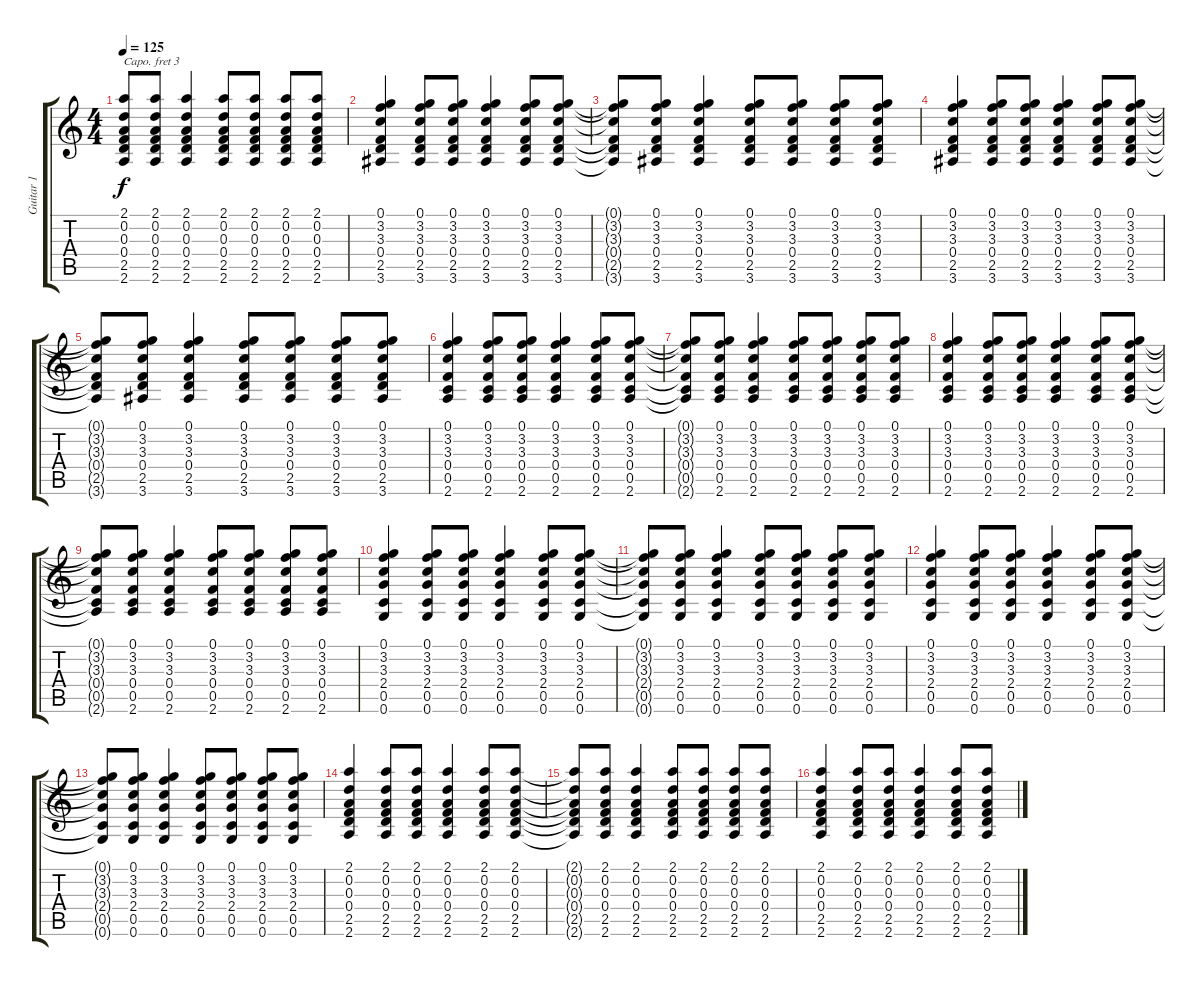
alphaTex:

\track ("Guitar 1" "Guitar 1") {instrument acousticguitarsteel}
\staff {score tabs}
\capo 3
\tuning (E4 B3 Gb3 D3 A2 E2) {hide}
\ts (4 4)
\tempo 125
\clef g2
\ks c
(2.1{t} 0.2{t} 0.3{t} 0.4{t} 2.5{t} 2.6{t}).8{dy f} (2.1 0.2 0.3 0.4 2.5 2.6).8 (2.1 0.2 0.3 0.4 2.5 2.6).4 (2.1 0.2 0.3 0.4 2.5 2.6).8 (2.1 0.2 0.3 0.4 2.5 2.6).8 (2.1 0.2 0.3 0.4 2.5 2.6).8 (2.1 0.2 0.3 0.4 2.5 2.6).8 |
(0.1 3.2 3.3 0.4 2.5 3.6).4 (0.1 3.2 3.3 0.4 2.5 3.6).8 (0.1 3.2 3.3 0.4 2.5 3.6).8 (0.1 3.2 3.3 0.4 2.5 3.6).4 (0.1 3.2 3.3 0.4 2.5 3.6).8 (0.1 3.2 3.3 0.4 2.5 3.6).8 |
(0.1{t} 3.2{t} 3.3{t} 0.4{t} 2.5{t} 3.6{t}).8 (0.1 3.2 3.3 0.4 2.5 3.6).8 (0.1 3.2 3.3 0.4 2.5 3.6).4 (0.1 3.2 3.3 0.4 2.5 3.6).8 (0.1 3.2 3.3 0.4 2.5 3.6).8 (0.1 3.2 3.3 0.4 2.5 3.6).8 (0.1 3.2 3.3 0.4 2.5 3.6).8 |
(0.1 3.2 3.3 0.4 2.5 3.6).4 (0.1 3.2 3.3 0.4 2.5 3.6).8 (0.1 3.2 3.3 0.4 2.5 3.6).8 (0.1 3.2 3.3 0.4 2.5 3.6).4 (0.1 3.2 3.3 0.4 2.5 3.6).8 (0.1 3.2 3.3 0.4 2.5 3.6).8 |
(0.1{t} 3.2{t} 3.3{t} 0.4{t} 2.5{t} 3.6{t}).8 (0.1 3.2 3.3 0.4 2.5 3.6).8 (0.1 3.2 3.3 0.4 2.5 3.6).4 (0.1 3.2 3.3 0.4 2.5 3.6).8 (0.1 3.2 3.3 0.4 2.5 3.6).8 (0.1 3.2 3.3 0.4 2.5 3.6).8 (0.1 3.2 3.3 0.4 2.5 3.6).8 |
(0.1 3.2 3.3 0.4 0.5 2.6).4 (0.1 3.2 3.3 0.4 0.5 2.6).8 (0.1 3.2 3.3 0.4 0.5 2.6).8 (0.1 3.2 3.3 0.4 0.5 2.6).4 (0.1 3.2 3.3 0.4 0.5 2.6).8 (0.1 3.2 3.3 0.4 0.5 2.6).8 |
(0.1{t} 3.2{t} 3.3{t} 0.4{t} 0.5{t} 2.6{t}).8 (0.1 3.2 3.3 0.4 0.5 2.6).8 (0.1 3.2 3.3 0.4 0.5 2.6).4 (0.1 3.2 3.3 0.4 0.5 2.6).8 (0.1 3.2 3.3 0.4 0.5 2.6).8 (0.1 3.2 3.3 0.4 0.5 2.6).8 (0.1 3.2 3.3 0.4 0.5 2.6).8 |
(0.1 3.2 3.3 0.4 0.5 2.6).4 (0.1 3.2 3.3 0.4 0.5 2.6).8 (0.1 3.2 3.3 0.4 0.5 2.6).8 (0.1 3.2 3.3 0.4 0.5 2.6).4 (0.1 3.2 3.3 0.4 0.5 2.6).8 (0.1 3.2 3.3 0.4 0.5 2.6).8 |
(0.1{t} 3.2{t} 3.3{t} 0.4{t} 0.5{t} 2.6{t}).8 (0.1 3.2 3.3 0.4 0.5 2.6).8 (0.1 3.2 3.3 0.4 0.5 2.6).4 (0.1 3.2 3.3 0.4 0.5 2.6).8 (0.1 3.2 3.3 0.4 0.5 2.6).8 (0.1 3.2 3.3 0.4 0.5 2.6).8 (0.1 3.2 3.3 0.4 0.5 2.6).8 |
(0.1 3.2 3.3 2.4 0.5 0.6).4 (0.1 3.2 3.3 2.4 0.5 0.6).8 (0.1 3.2 3.3 2.4 0.5 0.6).8 (0.1 3.2 3.3 2.4 0.5 0.6).4 (0.1 3.2 3.3 2.4 0.5 0.6).8 (0.1 3.2 3.3 2.4 0.5 0.6).8 |
(0.1{t} 3.2{t} 3.3{t} 2.4{t} 0.5{t} 0.6{t}).8 (0.1 3.2 3.3 2.4 0.5 0.6).8 (0.1 3.2 3.3 2.4 0.5 0.6).4 (0.1 3.2 3.3 2.4 0.5 0.6).8 (0.1 3.2 3.3 2.4 0.5 0.6).8 (0.1 3.2 3.3 2.4 0.5 0.6).8 (0.1 3.2 3.3 2.4 0.5 0.6).8 |
(0.1 3.2 3.3 2.4 0.5 0.6).4 (0.1 3.2 3.3 2.4 0.5 0.6).8 (0.1 3.2 3.3 2.4 0.5 0.6).8 (0.1 3.2 3.3 2.4 0.5 0.6).4 (0.1 3.2 3.3 2.4 0.5 0.6).8 (0.1 3.2 3.3 2.4 0.5 0.6).8 |
(0.1{t} 3.2{t} 3.3{t} 2.4{t} 0.5{t} 0.6{t}).8 (0.1 3.2 3.3 2.4 0.5 0.6).8 (0.1 3.2 3.3 2.4 0.5 0.6).4 (0.1 3.2 3.3 2.4 0.5 0.6).8 (0.1 3.2 3.3 2.4 0.5 0.6).8 (0.1 3.2 3.3 2.4 0.5 0.6).8 (0.1 3.2 3.3 2.4 0.5 0.6).8 |
(2.1 0.2 0.3 0.4 2.5 2.6).4 (2.1 0.2 0.3 0.4 2.5 2.6).8 (2.1 0.2 0.3 0.4 2.5 2.6).8 (2.1 0.2 0.3 0.4 2.5 2.6).4 (2.1 0.2 0.3 0.4 2.5 2.6).8 (2.1 0.2 0.3 0.4 2.5 2.6).8 |
(2.1{t} 0.2{t} 0.3{t} 0.4{t} 2.5{t} 2.6{t}).8 (2.1 0.2 0.3 0.4 2.5 2.6).8 (2.1 0.2 0.3 0.4 2.5 2.6).4 (2.1 0.2 0.3 0.4 2.5 2.6).8 (2.1 0.2 0.3 0.4 2.5 2.6).8 (2.1 0.2 0.3 0.4 2.5 2.6).8 (2.1 0.2 0.3 0.4 2.5 2.6).8 |
(2.1 0.2 0.3 0.4 2.5 2.6).4 (2.1 0.2 0.3 0.4 2.5 2.6).8 (2.1 0.2 0.3 0.4 2.5 2.6).8 (2.1 0.2 0.3 0.4 2.5 2.6).4 (2.1 0.2 0.3 0.4 2.5 2.6).8 (2.1 0.2 0.3 0.4 2.5 2.6).8
